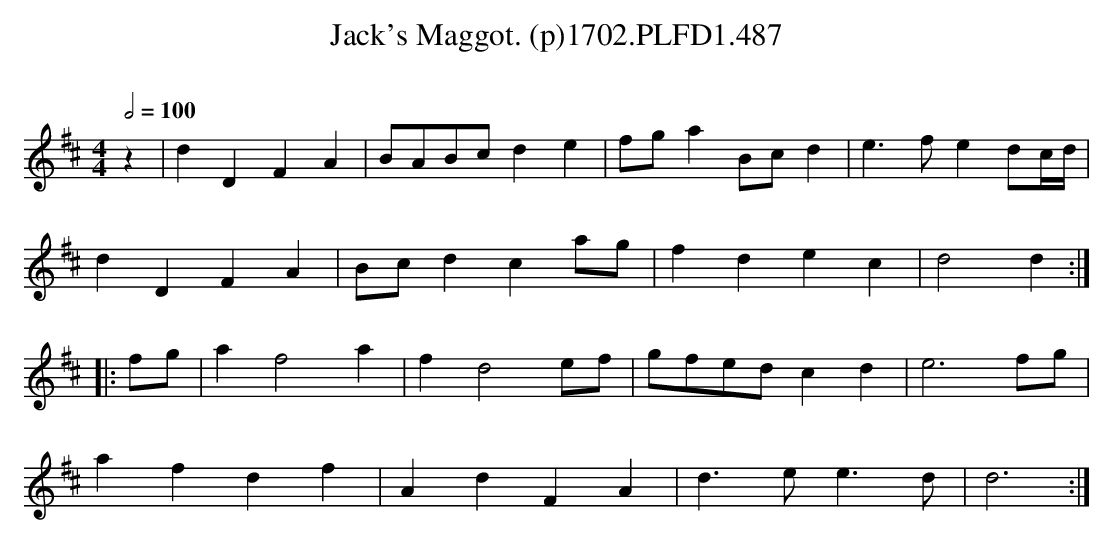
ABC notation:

X:1
T:Jack's Maggot. (p)1702.PLFD1.487
M:4/4
L:1/8
Q:1/2=100
O:
K:D
z2|d2D2F2A2|BABcd2e2|fga2Bcd2|e3fe2dc/d/|
d2D2F2A2|Bcd2c2ag|f2d2e2c2|d4d2:|
|:fg|a2f4a2|f2d4ef|gfedc2d2|e6fg|
a2f2d2f2|A2d2F2A2|d3ee3d|d6:|
